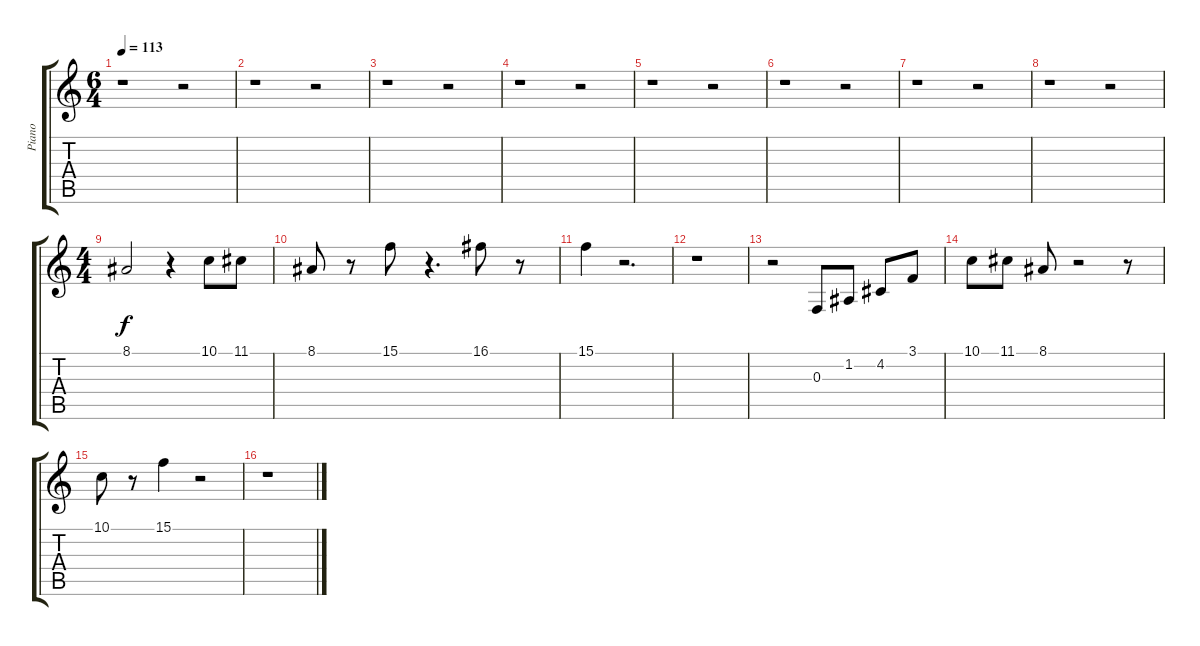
\track ("Piano" "Piano") {instrument acousticgrandpiano}
\staff {score tabs}
\tuning (D4 A3 F3 C3 G2 D2) {hide}
\ts (6 4)
\tempo 113
\clef g2
\ks c
r.1{dy f} r.2 |
r.1 r.2 |
r.1 r.2 |
r.1 r.2 |
r.1 r.2 |
r.1 r.2 |
r.1 r.2 |
r.1 r.2 |
\ts (4 4)
8.1.2{volume 16 balance 8} r.4 10.1.8 11.1.8 |
8.1.8 r.8 15.1.8 r.4{d} 16.1.8 r.8 |
15.1.4 r.2{d} |
r.1 |
r.2 0.3.8 1.2.8 4.2.8 3.1.8 |
10.1.8 11.1.8 8.1.8 r.2 r.8 |
10.1.8 r.8 15.1.4 r.2 |
r.1
